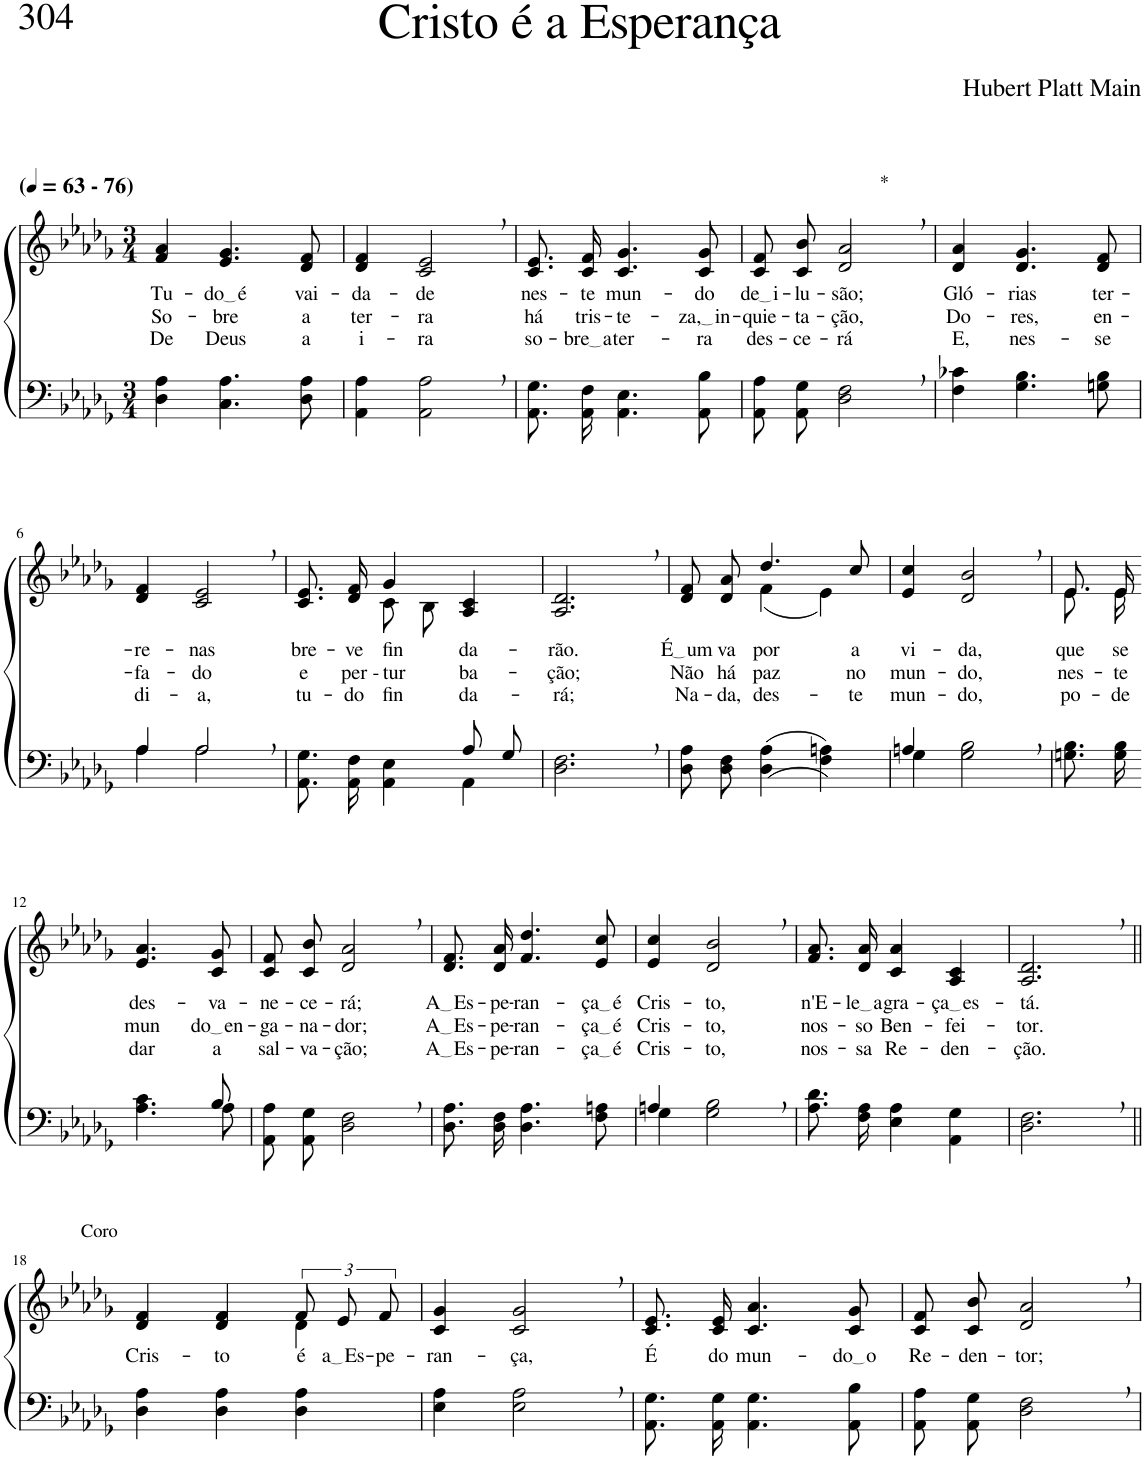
**kern	**kern	**text	**text	**text
*part2	*part1	*part1	*part1	*part1
*staff2	*staff1	*staff1	*staff1	*staff1
*I"Parte III e IV	*I"Parte I e II	*	*	*
*clefF4	*clefG2	*	*	*
*Trd-1c-2	*Trd-1c-2	*	*	*
*k[b-e-a-d-g-]	*k[b-e-a-d-g-]	*	*	*
*M3/4	*M3/4	*	*	*
*MM63	*MM63	*	*	*
=1	=1	=1	=1	=1
!	!LO:TX:a:B:t=(	!	!	!
!	!LO:TX:a:B:t=- 76)	!	!	!
!	!	!LO:LY:b	!LO:LY:b	!LO:LY:b
4D-\ 4A-\	4f/ 4a-/	Tu-	So-	De
!	!	!LO:LY:b	!LO:LY:b	!LO:LY:b
4.C\ 4.A-\	4.e-/ 4.g-/	do é	-bre	Deus
!	!	!LO:LY:b	!LO:LY:b	!LO:LY:b
8D-\ 8A-\	8d-/ 8f/	vai-	a	a
=2	=2	=2	=2	=2
!	!	!LO:LY:b	!LO:LY:b	!LO:LY:b
4AA-\ 4A-\	4d-/ 4f/	-da-	ter-	i-
!	!	!LO:LY:b	!LO:LY:b	!LO:LY:b
2AA-\, 2A-\,	2c/, 2e-/,	-de	-ra	-ra
=3	=3	=3	=3	=3
!	!	!LO:LY:b	!LO:LY:b	!LO:LY:b
8.AA-/ 8.G-/L	8.c/ 8.e-/L	nes-	há	so-
!	!	!LO:LY:b	!LO:LY:b	!LO:LY:b
16AA-/ 16F/Jk	16c/ 16f/Jk	-te	tris-	bre a
!	!	!LO:LY:b	!LO:LY:b	!LO:LY:b
4.AA-\ 4.E-\	4.c/ 4.g-/	mun-	-te-	ter-
!	!	!LO:LY:b	!LO:LY:b	!LO:LY:b
8AA-\ 8B-\	8c/ 8g-/	-do	za, in	-ra
=4	=4	=4	=4	=4
!	!	!LO:LY:b	!LO:LY:b	!LO:LY:b
8AA-\ 8A-\L	8c/ 8f/L	de i	-quie-	des-
!	!	!LO:LY:b	!LO:LY:b	!LO:LY:b
8AA-\ 8G-\J	8c/ 8b-/J	-lu-	-ta-	-ce-
!	!LO:TX:a:t=*	!	!	!
!	!	!LO:LY:b	!LO:LY:b	!LO:LY:b
2D-\, 2F\,	2d-/, 2a-/,	-são;	-ção,	-rá
=5	=5	=5	=5	=5
!	!	!LO:LY:b	!LO:LY:b	!LO:LY:b
4F\ 4c-X\	4d-/ 4a-/	Gló-	Do-	E,
!	!	!LO:LY:b	!LO:LY:b	!LO:LY:b
4.G-\ 4.B-\	4.d-/ 4.g-/	-rias	-res,	nes-
!	!	!LO:LY:b	!LO:LY:b	!LO:LY:b
8Gn\ 8B-\	8d-/ 8f/	ter-	en-	-se
!!LO:LB:g=z
=6	=6	=6	=6	=6
*^	*	*	*	*
!	!	!	!LO:LY:b	!LO:LY:b	!LO:LY:b
4A-/	4A-\	4d-/ 4f/	-re-	-fa-	di-
!	!	!	!LO:LY:b	!LO:LY:b	!LO:LY:b
2A-,/	2A-\	2c/, 2e-/,	-nas	-do	-a,
=7	=7	=7	=7	=7	=7
!	!	!	!LO:LY:b	!LO:LY:b	!LO:LY:b
*	*	*^	*	*	*
2ryy	8.AA-/ 8.G-/L	8.c/ 8.e-/L	4ryy	bre-	e	tu-
!	!	!	!	!LO:LY:b	!LO:LY:b	!LO:LY:b
.	16AA-/ 16F/Jk	16d-/ 16f/Jk	.	-ve	per --	-do
!	!	!	!	!LO:LY:b	!LO:LY:b	!LO:LY:b
.	4AA-\ 4E-\	4g-/	8c\L	fin-	-tur-	fin-
.	.	.	8B-\J	.	.	.
!	!	!	!	!LO:LY:b	!LO:LY:b	!LO:LY:b
8A-/L	4AA-\	4A-/ 4c/	4ryy	-da-	-ba-	-da-
8G-/J	.	.	.	.	.	.
*v	*v	*	*	*	*	*
*	*v	*v	*	*	*
=8	=8	=8	=8	=8
!	!	!LO:LY:b	!LO:LY:b	!LO:LY:b
2.D-\, 2.F\,	2.A-/, 2.d-/,	-rão.	-ção;	-rá;
=9	=9	=9	=9	=9
!	!	!LO:LY:b	!LO:LY:b	!LO:LY:b
*	*^	*	*	*
8D-\ 8A-\L	8d-/ 8f/L	4ryy	É um	Não	Na-
!	!	!	!LO:LY:b	!LO:LY:b	!LO:LY:b
8D-\ 8F\J	8d-/ 8a-/J	.	va-	há	-da,
!	!	!	!	!	!LO:LY:b
!	!	!	!LO:LY:b	!LO:LY:b	!
((4D-\ 4A-\	4.dd-/	(4f\	-por	paz	des-
4F\ 4An\))	.	4e-\)	.	.	.
!	!	!	!LO:LY:b	!LO:LY:b	!LO:LY:b
.	8cc/	.	a	no	-te
*	*v	*v	*	*	*
=10	=10	=10	=10	=10
*^	*	*	*	*
!	!	!	!LO:LY:b	!LO:LY:b	!LO:LY:b
4An/	4G-\	4e-/ 4cc/	vi-	mun-	mun-
!	!	!	!LO:LY:b	!LO:LY:b	!LO:LY:b
2ryy	2G-\ 2B-\	2d-/, 2b-/,	-da,	-do,	-do,
=11	=11	=11	=11	=11	=11
*	*	*^	*	*	*
!	!	!	!	!LO:LY:b	!LO:LY:b	!LO:LY:b
*v	*v	*	*	*	*	*
8.Gn\ 8.B-\L	8.e-/L	8.e-\L	que	nes-	po-
!	!	!	!LO:LY:b	!LO:LY:b	!LO:LY:b
16G\ 16B-\Jk	16e-/Jk	16e-\Jk	se	-te	-de
!!LO:LB:g=z
=12-	=12-	=12-	=12-	=12-	=12-
*^	*	*	*	*	*
!	!	!	!	!LO:LY:b	!LO:LY:b	!LO:LY:b
*	*	*v	*v	*	*	*
4.ryy	4.A-\ 4.c\	4.e-/ 4.a-/	des-	mun	dar
!	!	!	!LO:LY:b	!LO:LY:b	!LO:LY:b
8B-/	8A-\	8c/ 8g-/	-va-	do en	a
=13	=13	=13	=13	=13	=13
!	!	!	!LO:LY:b	!LO:LY:b	!LO:LY:b
*v	*v	*	*	*	*
8AA-\ 8A-\L	8c/ 8f/L	-ne-	-ga-	sal-
!	!	!LO:LY:b	!LO:LY:b	!LO:LY:b
8AA-\ 8G-\J	8c/ 8b-/J	-ce-	-na-	-va-
!	!	!LO:LY:b	!LO:LY:b	!LO:LY:b
2D-\, 2F\,	2d-/, 2a-/,	-rá;	-dor;	-ção;
=14	=14	=14	=14	=14
!	!	!LO:LY:b	!LO:LY:b	!LO:LY:b
8.D-\ 8.A-\L	8.d-/ 8.f/L	A Es	A Es	A Es
!	!	!LO:LY:b	!LO:LY:b	!LO:LY:b
16D-\ 16F\Jk	16d-/ 16a-/Jk	-pe-	-pe-	-pe-
!	!	!LO:LY:b	!LO:LY:b	!LO:LY:b
4.D-\ 4.A-\	4.f/ 4.dd-/	-ran-	-ran-	-ran-
!	!	!LO:LY:b	!LO:LY:b	!LO:LY:b
8F\ 8An\	8e-/ 8cc/	ça é	ça é	ça é
=15	=15	=15	=15	=15
*^	*	*	*	*
!	!	!	!LO:LY:b	!LO:LY:b	!LO:LY:b
4An/	4G-\	4e-/ 4cc/	Cris-	Cris-	Cris-
!	!	!	!LO:LY:b	!LO:LY:b	!LO:LY:b
2ryy	2G-\ 2B-\	2d-/, 2b-/,	-to,	-to,	-to,
=16	=16	=16	=16	=16	=16
!	!	!	!LO:LY:b	!LO:LY:b	!LO:LY:b
*v	*v	*	*	*	*
8.A-\ 8.d-\L	8.f/ 8.a-/L	n'E-	nos-	nos-
!	!	!LO:LY:b	!LO:LY:b	!LO:LY:b
16F\ 16A-\Jk	16d-/ 16a-/Jk	le a	-so	-sa
!	!	!LO:LY:b	!LO:LY:b	!LO:LY:b
4E-\ 4A-\	4c/ 4a-/	gra-	Ben-	Re-
!	!	!LO:LY:b	!LO:LY:b	!LO:LY:b
4AA-\ 4G-\	4A-/ 4c/	ça es	-fei-	-den-
=17	=17	=17	=17	=17
!	!	!LO:LY:b	!LO:LY:b	!LO:LY:b
2.D-\, 2.F\,	2.A-/, 2.d-/,	-tá.	-tor.	-ção.
!!LO:LB:g=z
=18||	=18||	=18||	=18||	=18||
!	!LO:TX:a:t=Coro	!	!	!
!	!	!LO:LY:b	!	!
*	*^	*	*	*
4D-\ 4A-\	4d-/ 4f/	2ryy	Cris-	.	.
!	!	!	!LO:LY:b	!	!
4D-\ 4A-\	4d-/ 4f/	.	-to	.	.
!	!	!	!LO:LY:b	!	!
4D-\ 4A-\	12f/L	4d-\	é	.	.
!	!	!	!LO:LY:b	!	!
.	12e-/	.	a Es	.	.
!	!	!	!LO:LY:b	!	!
.	12f/J	.	-pe-	.	.
*	*v	*v	*	*	*
=19	=19	=19	=19	=19
!	!	!LO:LY:b	!	!
4E-\ 4A-\	4c/ 4g-/	-ran-	.	.
!	!	!LO:LY:b	!	!
2E-\, 2A-\,	2c/, 2g-/,	-ça,	.	.
=20	=20	=20	=20	=20
!	!	!LO:LY:b	!	!
8.AA-\ 8.G-\L	8.c/ 8.e-/L	É	.	.
!	!	!LO:LY:b	!	!
16AA-\ 16G-\Jk	16c/ 16e-/Jk	do	.	.
!	!	!LO:LY:b	!	!
4.AA-\ 4.G-\	4.c/ 4.a-/	mun-	.	.
!	!	!LO:LY:b	!	!
8AA-\ 8B-\	8c/ 8g-/	do o	.	.
=21	=21	=21	=21	=21
!	!	!LO:LY:b	!	!
8AA-\ 8A-\L	8c/ 8f/L	Re-	.	.
!	!	!LO:LY:b	!	!
8AA-\ 8G-\J	8c/ 8b-/J	-den-	.	.
!	!	!LO:LY:b	!	!
2D-\, 2F\,	2d-/, 2a-/,	-tor;	.	.
=	=	=	=	=
*-	*-	*-	*-	*-
